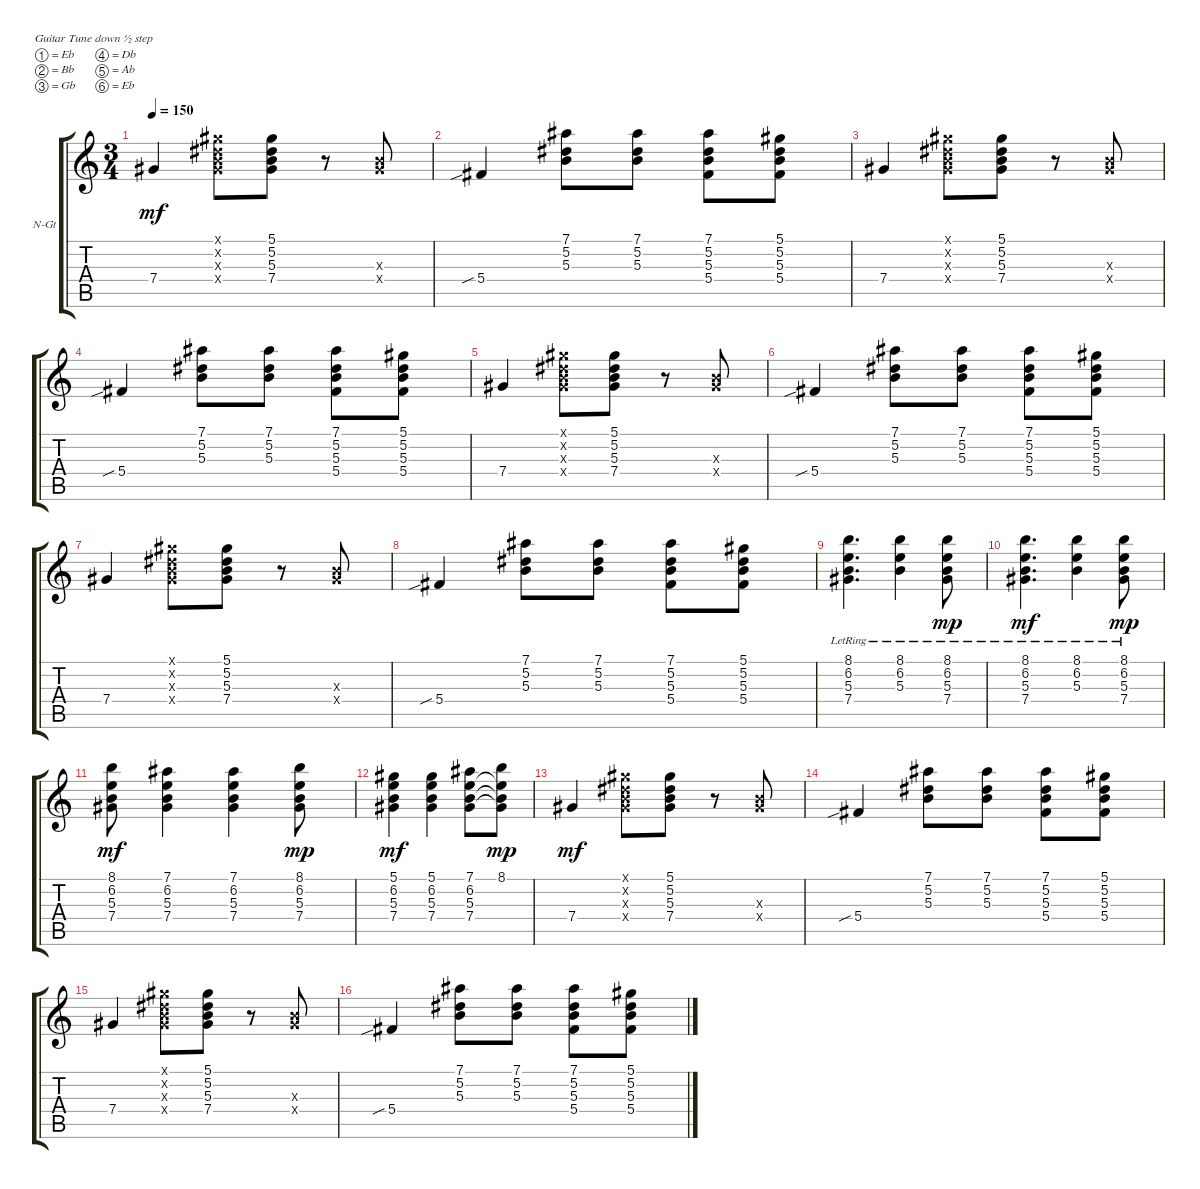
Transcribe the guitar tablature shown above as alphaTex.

\bracketExtendMode groupsimilarinstruments
\firstSystemTrackNameOrientation horizontal
\otherSystemsTrackNameOrientation horizontal
\track ("Nylon Guitar" "N-Gt") {instrument acousticguitarnylon}
\staff {score tabs}
\tuning (Eb4 Bb3 Gb3 Db3 Ab2 Eb2)
\ts (3 4)
\tempo 150
\clef g2
\ks c
7.4.4{dy mf} (7.4{x} 5.3{x} 5.2{x} 5.1{x}).8 (7.4 5.3 5.2 5.1).8 r.8 (5.3{x} 7.4{x}).8 |
5.4{sib}.4 (5.3 5.2 7.1).8 (5.3 5.2 7.1).8 (7.1 5.2 5.3 5.4).8 (5.1 5.4 5.3 5.2).8 |
7.4.4 (7.4{x} 5.3{x} 5.2{x} 5.1{x}).8 (7.4 5.3 5.2 5.1).8 r.8 (5.3{x} 7.4{x}).8 |
5.4{sib}.4 (5.3 5.2 7.1).8 (5.3 5.2 7.1).8 (7.1 5.2 5.3 5.4).8 (5.1 5.4 5.3 5.2).8 |
7.4.4 (7.4{x} 5.3{x} 5.2{x} 5.1{x}).8 (7.4 5.3 5.2 5.1).8 r.8 (5.3{x} 7.4{x}).8 |
5.4{sib}.4 (5.3 5.2 7.1).8 (5.3 5.2 7.1).8 (7.1 5.2 5.3 5.4).8 (5.1 5.4 5.3 5.2).8 |
7.4.4 (7.4{x} 5.3{x} 5.2{x} 5.1{x}).8 (7.4 5.3 5.2 5.1).8 r.8 (5.3{x} 7.4{x}).8 |
5.4{sib}.4 (5.3 5.2 7.1).8 (5.3 5.2 7.1).8 (7.1 5.2 5.3 5.4).8 (5.1 5.4 5.3 5.2).8 |
(7.4{lr} 5.3{lr} 6.2{lr} 8.1{lr}).4{d} (5.3{lr} 6.2{lr} 8.1{lr}).4 (7.4{lr} 5.3{lr} 6.2{lr} 8.1{lr}).8{dy mp} |
(7.4{lr} 5.3{lr} 6.2{lr} 8.1{lr}).4{d dy mf} (5.3{lr} 6.2{lr} 8.1{lr}).4 (7.4{lr} 5.3{lr} 6.2{lr} 8.1{lr}).8{dy mp} |
(7.4 5.3 6.2 8.1).8{dy mf} (7.4 5.3 6.2 7.1).4 (7.4 5.3 6.2 7.1).4 (7.4 5.3 6.2 8.1).8{dy mp} |
(7.4 5.3 6.2 5.1).4{dy mf} (7.4 5.3 6.2 5.1).4 (7.1 7.4 5.3 6.2).8 (8.1 6.2{t} 5.3{t} 7.4{t}).8{dy mp} |
7.4.4{dy mf} (7.4{x} 5.3{x} 5.2{x} 5.1{x}).8 (7.4 5.3 5.2 5.1).8 r.8 (5.3{x} 7.4{x}).8 |
5.4{sib}.4 (5.3 5.2 7.1).8 (5.3 5.2 7.1).8 (7.1 5.2 5.3 5.4).8 (5.1 5.4 5.3 5.2).8 |
7.4.4 (7.4{x} 5.3{x} 5.2{x} 5.1{x}).8 (7.4 5.3 5.2 5.1).8 r.8 (5.3{x} 7.4{x}).8 |
5.4{sib}.4 (5.3 5.2 7.1).8 (5.3 5.2 7.1).8 (7.1 5.2 5.3 5.4).8 (5.1 5.4 5.3 5.2).8
